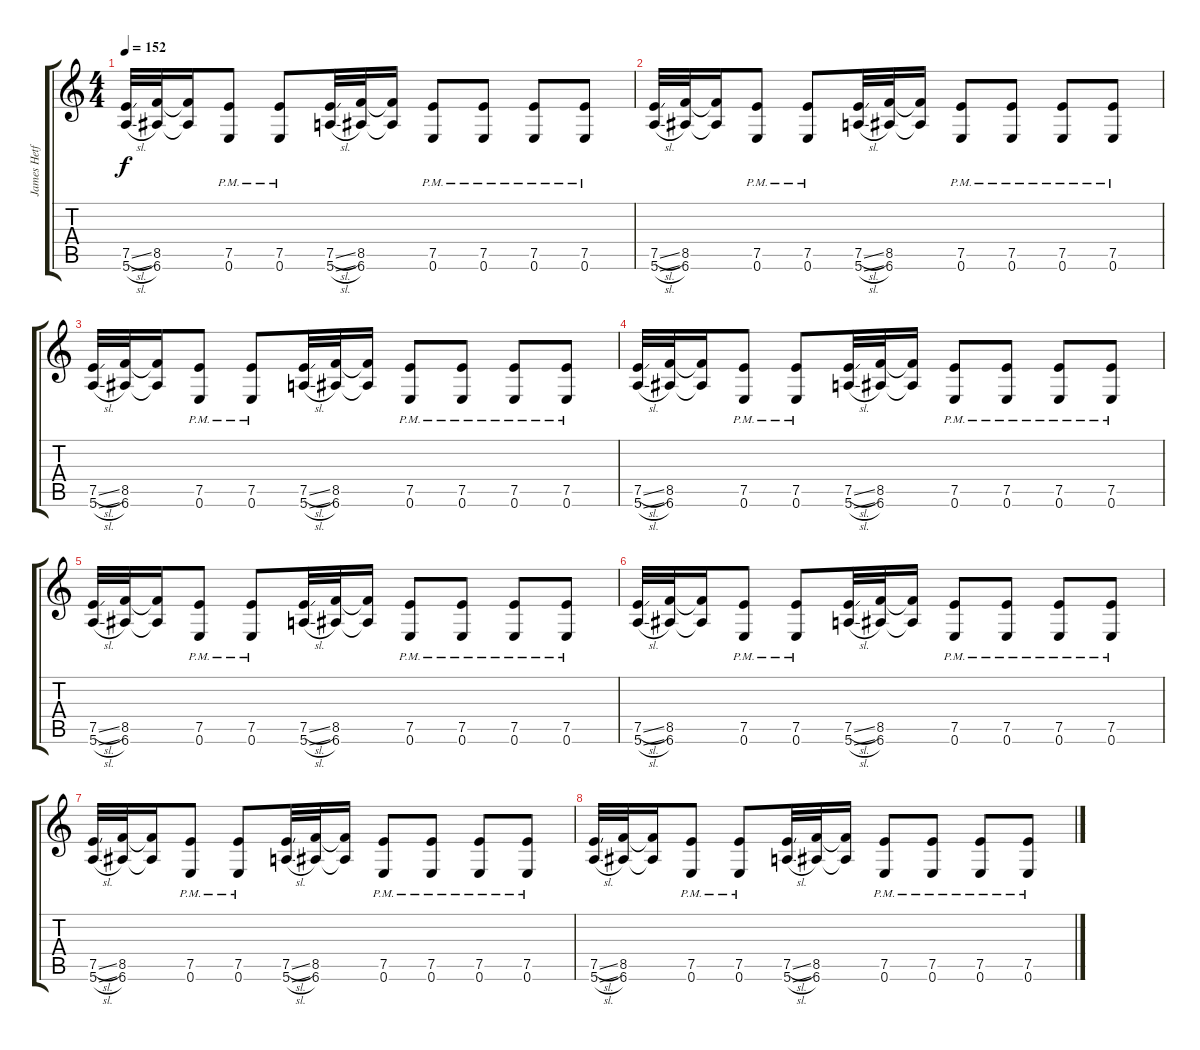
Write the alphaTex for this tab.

\track ("James Hetfield" "James Hetf") {instrument distortionguitar}
\staff {score tabs}
\tuning (E4 B3 G3 D3 A2 E2) {hide}
\ts (4 4)
\tempo 152
\clef g2
\ks c
(7.5{sl} 5.6{sl}).32{dy f} (8.5 6.6).32 (8.5{t} 6.6{t}).16 (7.5{pm} 0.6{pm}).8 (7.5{pm} 0.6{pm}).8 (7.5{sl} 5.6{sl}).32 (8.5 6.6).32 (8.5{t} 6.6{t}).16 (7.5{pm} 0.6{pm}).8 (7.5{pm} 0.6{pm}).8 (7.5{pm} 0.6{pm}).8 (7.5{pm} 0.6{pm}).8 |
(7.5{sl} 5.6{sl}).32 (8.5 6.6).32 (8.5{t} 6.6{t}).16 (7.5{pm} 0.6{pm}).8 (7.5{pm} 0.6{pm}).8 (7.5{sl} 5.6{sl}).32 (8.5 6.6).32 (8.5{t} 6.6{t}).16 (7.5{pm} 0.6{pm}).8 (7.5{pm} 0.6{pm}).8 (7.5{pm} 0.6{pm}).8 (7.5{pm} 0.6{pm}).8 |
(7.5{sl} 5.6{sl}).32 (8.5 6.6).32 (8.5{t} 6.6{t}).16 (7.5{pm} 0.6{pm}).8 (7.5{pm} 0.6{pm}).8 (7.5{sl} 5.6{sl}).32 (8.5 6.6).32 (8.5{t} 6.6{t}).16 (7.5{pm} 0.6{pm}).8 (7.5{pm} 0.6{pm}).8 (7.5{pm} 0.6{pm}).8 (7.5{pm} 0.6{pm}).8 |
(7.5{sl} 5.6{sl}).32 (8.5 6.6).32 (8.5{t} 6.6{t}).16 (7.5{pm} 0.6{pm}).8 (7.5{pm} 0.6{pm}).8 (7.5{sl} 5.6{sl}).32 (8.5 6.6).32 (8.5{t} 6.6{t}).16 (7.5{pm} 0.6{pm}).8 (7.5{pm} 0.6{pm}).8 (7.5{pm} 0.6{pm}).8 (7.5{pm} 0.6{pm}).8 |
(7.5{sl} 5.6{sl}).32 (8.5 6.6).32 (8.5{t} 6.6{t}).16 (7.5{pm} 0.6{pm}).8 (7.5{pm} 0.6{pm}).8 (7.5{sl} 5.6{sl}).32 (8.5 6.6).32 (8.5{t} 6.6{t}).16 (7.5{pm} 0.6{pm}).8 (7.5{pm} 0.6{pm}).8 (7.5{pm} 0.6{pm}).8 (7.5{pm} 0.6{pm}).8 |
(7.5{sl} 5.6{sl}).32 (8.5 6.6).32 (8.5{t} 6.6{t}).16 (7.5{pm} 0.6{pm}).8 (7.5{pm} 0.6{pm}).8 (7.5{sl} 5.6{sl}).32 (8.5 6.6).32 (8.5{t} 6.6{t}).16 (7.5{pm} 0.6{pm}).8 (7.5{pm} 0.6{pm}).8 (7.5{pm} 0.6{pm}).8 (7.5{pm} 0.6{pm}).8 |
(7.5{sl} 5.6{sl}).32 (8.5 6.6).32 (8.5{t} 6.6{t}).16 (7.5{pm} 0.6{pm}).8 (7.5{pm} 0.6{pm}).8 (7.5{sl} 5.6{sl}).32 (8.5 6.6).32 (8.5{t} 6.6{t}).16 (7.5{pm} 0.6{pm}).8 (7.5{pm} 0.6{pm}).8 (7.5{pm} 0.6{pm}).8 (7.5{pm} 0.6{pm}).8 |
(7.5{sl} 5.6{sl}).32 (8.5 6.6).32 (8.5{t} 6.6{t}).16 (7.5{pm} 0.6{pm}).8 (7.5{pm} 0.6{pm}).8 (7.5{sl} 5.6{sl}).32 (8.5 6.6).32 (8.5{t} 6.6{t}).16 (7.5{pm} 0.6{pm}).8 (7.5{pm} 0.6{pm}).8 (7.5{pm} 0.6{pm}).8 (7.5{pm} 0.6{pm}).8
